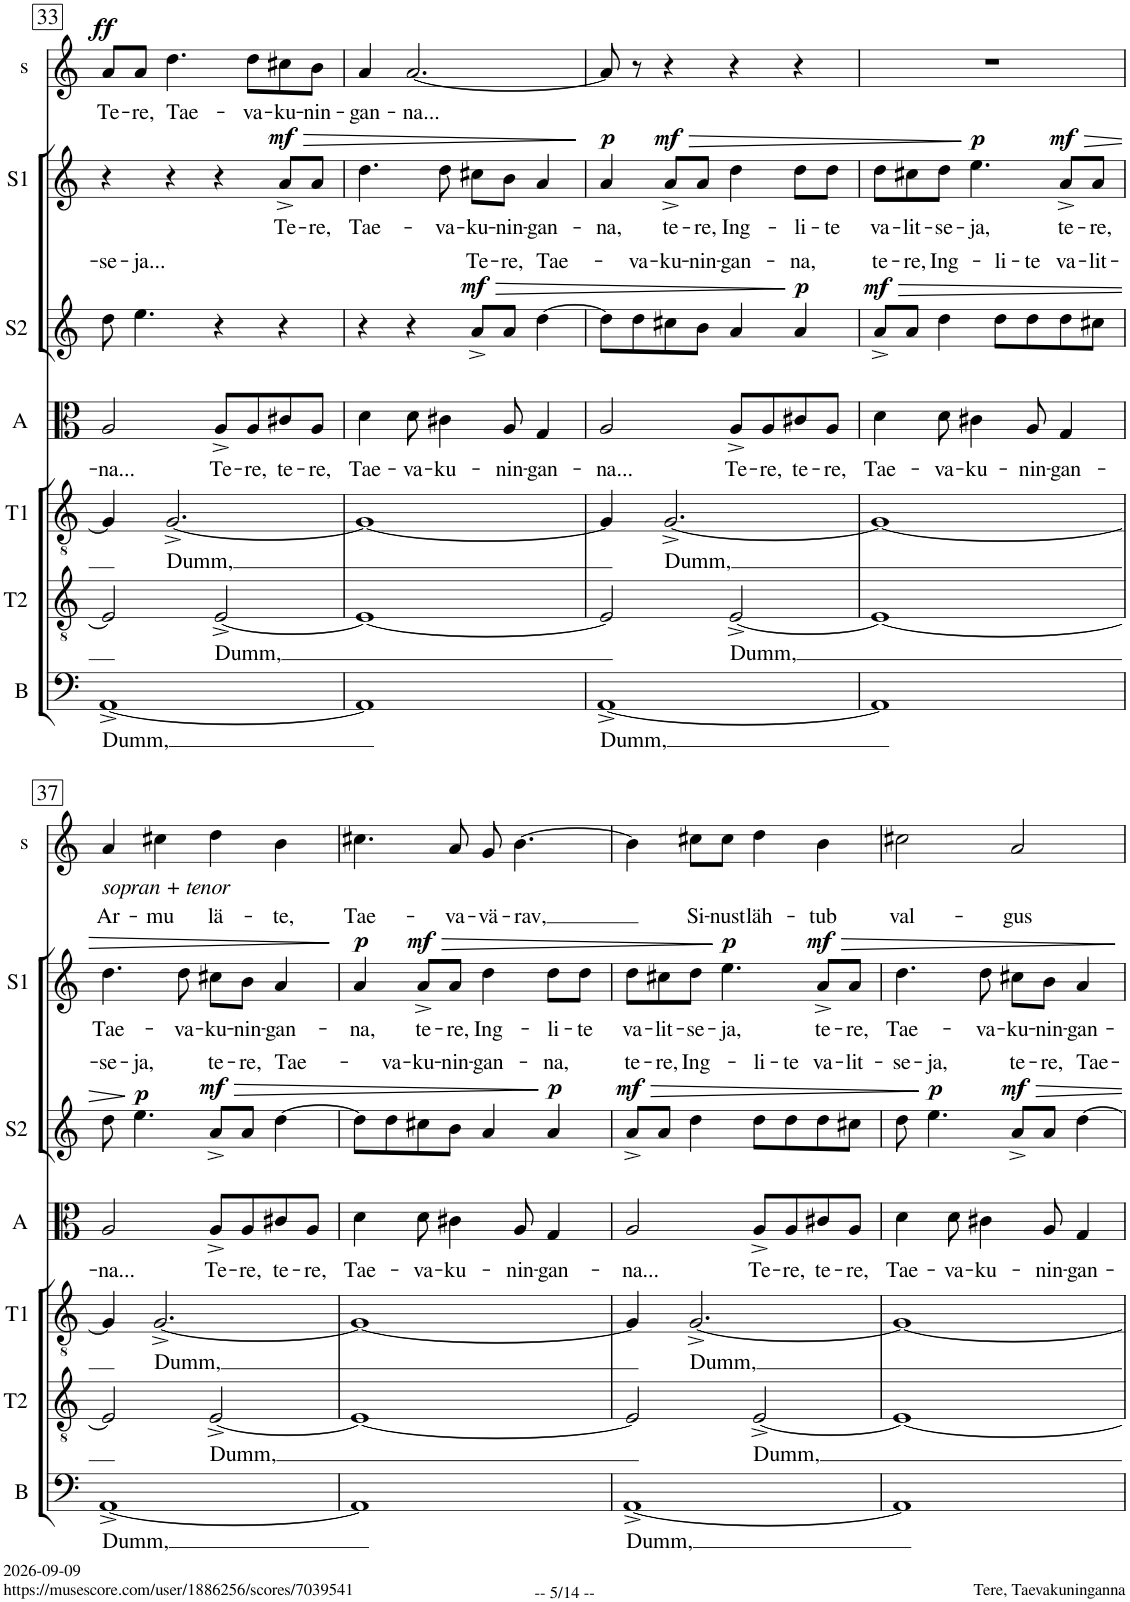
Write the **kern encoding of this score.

**kern	**text	**kern	**text	**kern	**text	**kern	**text	**kern	**text	**dynam	**kern	**text	**dynam	**kern	**text	**dynam
*part7	*part7	*part6	*part6	*part5	*part5	*part4	*part4	*part3	*part3	*part3	*part2	*part2	*part2	*part1	*part1	*part1
*staff7	*staff7	*staff6	*staff6	*staff5	*staff5	*staff4	*staff4	*staff3	*staff3	*staff3	*staff2	*staff2	*staff2	*staff1	*staff1	*staff1
*I"Bass	*	*I"Tenor II	*	*I"Tenor I	*	*I"Alto	*	*I"Soprano II	*	*	*I"Soprano I	*	*	*I"Solo	*	*
*I'B	*	*I'T2	*	*I'T1	*	*I'A	*	*I'S2	*	*	*I'S1	*	*	*I's	*	*
!!LO:PB:g=z
*clefF4	*	*clefGv2	*	*clefGv2	*	*clefC3	*	*clefG2	*	*	*clefG2	*	*	*clefG2	*	*
*	*	*	*	*	*	*Trd1c2	*	*	*	*	*	*	*	*	*	*
*k[]	*	*k[]	*	*k[]	*	*k[]	*	*k[]	*	*	*k[]	*	*	*k[]	*	*
*M4/4	*	*M4/4	*	*M4/4	*	*M4/4	*	*M4/4	*	*	*M4/4	*	*	*M4/4	*	*
=33	=33	=33	=33	=33	=33	=33	=33	=33	=33	=33	=33	=33	=33	=33	=33	=33
!	!LO:LY:b	!	!	!	!	!	!LO:LY:b	!	!LO:LY:a	!	!	!	!	!	!LO:LY:b	!LO:DY:a
[1AA^	Dumm,	2E/]	.	4G/]	.	2A/	-na...	8dd\	-se-	.	4r	.	.	8a/L	Te-	ff
!	!	!	!	!	!	!	!	!	!LO:LY:a	!	!	!	!	!	!LO:LY:b	!
.	.	.	.	.	.	.	.	4.ee\	-ja...	.	.	.	.	8a/J	-re,	.
!	!	!	!	!	!LO:LY:b	!	!	!	!	!	!	!	!	!	!LO:LY:b	!
.	.	.	.	[2.G^/	Dumm,	.	.	.	.	.	4r	.	.	4.dd\	Tae-	.
!	!	!	!LO:LY:b	!	!	!	!LO:LY:b	!	!	!	!	!	!	!	!	!
.	.	[2E^/	Dumm,	.	.	8A^/L	Te-	4r	.	.	4r	.	.	.	.	.
!	!	!	!	!	!	!	!LO:LY:b	!	!	!	!	!	!	!	!LO:LY:b	!
.	.	.	.	.	.	8A/	-re,	.	.	.	.	.	.	8dd\L	-va-	.
!	!	!	!	!	!	!	!LO:LY:b	!	!	!	!	!LO:LY:b	!LO:HP:b	!	!LO:LY:b	!
!	!	!	!	!	!	!	!	!	!	!	!	!	!LO:DY:n=1:a	!	!	!
.	.	.	.	.	.	8c#X/	te-	4r	.	.	8a^/L	Te-	> mf	8cc#X\	-ku-	.
!	!	!	!	!	!	!	!LO:LY:b	!	!	!	!	!LO:LY:b	!	!	!LO:LY:b	!
.	.	.	.	.	.	8A/J	-re,	.	.	.	8a/J	-re,	.	8b\J	-nin-	.
=34	=34	=34	=34	=34	=34	=34	=34	=34	=34	=34	=34	=34	=34	=34	=34	=34
!	!	!	!	!	!	!	!LO:LY:b	!	!	!	!	!LO:LY:b	!	!	!LO:LY:b	!
1AA]	.	1E_	.	1G_	.	4d\	Tae-	4r	.	.	4.dd\	Tae-	.	4a/	-gan-	.
!	!	!	!	!	!	!	!LO:LY:b	!	!	!	!	!	!	!	!LO:LY:b	!
.	.	.	.	.	.	8d\	-va-	4r	.	.	.	.	.	[2.a/	-na...	.
!	!	!	!	!	!	!	!LO:LY:b	!	!	!	!	!LO:LY:b	!	!	!	!
.	.	.	.	.	.	4c#X\	-ku-	.	.	.	8dd\	-va-	.	.	.	.
!	!	!	!	!	!	!	!	!	!LO:LY:a	!LO:HP:b	!	!LO:LY:b	!	!	!	!
!	!	!	!	!	!	!	!	!	!	!LO:DY:n=1:a	!	!	!	!	!	!
.	.	.	.	.	.	.	.	8a^/L	Te-	> mf	8cc#X\L	-ku-	.	.	.	.
!	!	!	!	!	!	!	!LO:LY:b	!	!LO:LY:a	!	!	!LO:LY:b	!	!	!	!
.	.	.	.	.	.	8A/	-nin-	8a/J	-re,	.	8b\J	-nin-	.	.	.	.
!	!	!	!	!	!	!	!LO:LY:b	!	!LO:LY:a	!	!	!LO:LY:b	!	!	!	!
.	.	.	.	.	.	4G/	-gan-	[4dd\	Tae-	.	4a/	-gan-	.	.	.	.
.	.	.	.	.	.	.	.	.	.	.	.	.	]	.	.	.
=35	=35	=35	=35	=35	=35	=35	=35	=35	=35	=35	=35	=35	=35	=35	=35	=35
!	!LO:LY:b	!	!	!	!	!	!LO:LY:b	!	!	!	!	!LO:LY:b	!LO:DY:a	!	!	!
[1AA^	Dumm,	2E/]	.	4G/]	.	2A/	-na...	8dd\L]	.	.	4a/	-na,	p	8a/]	.	.
!	!	!	!	!	!	!	!	!	!LO:LY:a	!	!	!	!	!	!	!
.	.	.	.	.	.	.	.	8dd\	-va-	.	.	.	.	8r	.	.
!	!	!	!	!	!LO:LY:b	!	!	!	!LO:LY:a	!	!	!LO:LY:b	!LO:HP:b	!	!	!
!	!	!	!	!	!	!	!	!	!	!	!	!	!LO:DY:n=1:a	!	!	!
.	.	.	.	[2.G^/	Dumm,	.	.	8cc#X\	-ku-	.	8a^/L	te-	> mf	4r	.	.
!	!	!	!	!	!	!	!	!	!LO:LY:a	!	!	!LO:LY:b	!	!	!	!
.	.	.	.	.	.	.	.	8b\J	-nin-	.	8a/J	-re,	.	.	.	.
!	!	!	!LO:LY:b	!	!	!	!LO:LY:b	!	!LO:LY:a	!	!	!LO:LY:b	!	!	!	!
.	.	[2E^/	Dumm,	.	.	8A^/L	Te-	4a/	-gan-	.	4dd\	Ing-	.	4r	.	.
!	!	!	!	!	!	!	!LO:LY:b	!	!	!	!	!	!	!	!	!
.	.	.	.	.	.	8A/	-re,	.	.	.	.	.	.	.	.	.
!	!	!	!	!	!	!	!LO:LY:b	!	!LO:LY:a	!LO:DY:n=1:a	!	!LO:LY:b	!	!	!	!
.	.	.	.	.	.	8c#X/	te-	4a/	-na,	] p	8dd\L	-li-	.	4r	.	.
!	!	!	!	!	!	!	!LO:LY:b	!	!	!	!	!LO:LY:b	!	!	!	!
.	.	.	.	.	.	8A/J	-re,	.	.	.	8dd\J	-te	.	.	.	.
=36	=36	=36	=36	=36	=36	=36	=36	=36	=36	=36	=36	=36	=36	=36	=36	=36
!	!	!	!	!	!	!	!LO:LY:b	!	!LO:LY:a	!LO:HP:b	!	!LO:LY:b	!	!	!	!
!	!	!	!	!	!	!	!	!	!	!LO:DY:n=1:a	!	!	!	!	!	!
1AA]	.	1E_	.	1G_	.	4d\	Tae-	8a^/L	te-	> mf	8dd\L	va-	.	1r	.	.
!	!	!	!	!	!	!	!	!	!LO:LY:a	!	!	!LO:LY:b	!	!	!	!
.	.	.	.	.	.	.	.	8a/J	-re,	.	8cc#X\	-lit-	.	.	.	.
!	!	!	!	!	!	!	!LO:LY:b	!	!LO:LY:a	!	!	!LO:LY:b	!	!	!	!
.	.	.	.	.	.	8d\	-va-	4dd\	Ing-	.	8dd\J	-se-	.	.	.	.
!	!	!	!	!	!	!	!LO:LY:b	!	!	!	!	!LO:LY:b	!LO:DY:n=1:a	!	!	!
.	.	.	.	.	.	4c#X\	-ku-	.	.	.	4.ee\	-ja,	] p	.	.	.
!	!	!	!	!	!	!	!	!	!LO:LY:a	!	!	!	!	!	!	!
.	.	.	.	.	.	.	.	8dd\L	-li-	.	.	.	.	.	.	.
!	!	!	!	!	!	!	!LO:LY:b	!	!LO:LY:a	!	!	!	!	!	!	!
.	.	.	.	.	.	8A/	-nin-	8dd\	-te	.	.	.	.	.	.	.
!	!	!	!	!	!	!	!LO:LY:b	!	!LO:LY:a	!	!	!LO:LY:b	!LO:HP:b	!	!	!
!	!	!	!	!	!	!	!	!	!	!	!	!	!LO:DY:n=2:a	!	!	!
.	.	.	.	.	.	4G/	-gan-	8dd\	va-	.	8a^/L	te-	> mf	.	.	.
!	!	!	!	!	!	!	!	!	!LO:LY:a	!	!	!LO:LY:b	!	!	!	!
.	.	.	.	.	.	.	.	8cc#X\J	-lit-	.	8a/J	-re,	.	.	.	.
!!LO:LB:g=z
=37	=37	=37	=37	=37	=37	=37	=37	=37	=37	=37	=37	=37	=37	=37	=37	=37
!	!	!	!	!	!	!	!	!	!	!	!	!	!	!LO:TX:b:i:t=sopran + tenor	!	!
!	!LO:LY:b	!	!	!	!	!	!LO:LY:b	!	!LO:LY:a	!	!	!LO:LY:b	!	!	!LO:LY:b	!
[1AA^	Dumm,	2E/]	.	4G/]	.	2A/	-na...	8dd\	-se-	.	4.dd\	Tae-	.	4a/	Ar-	.
!	!	!	!	!	!	!	!	!	!LO:LY:a	!LO:DY:n=1:a	!	!	!	!	!	!
.	.	.	.	.	.	.	.	4.ee\	-ja,	] p	.	.	.	.	.	.
!	!	!	!	!	!LO:LY:b	!	!	!	!	!	!	!	!	!	!LO:LY:b	!
.	.	.	.	[2.G^/	Dumm,	.	.	.	.	.	.	.	.	4cc#X\	-mu	.
!	!	!	!	!	!	!	!	!	!	!	!	!LO:LY:b	!	!	!	!
.	.	.	.	.	.	.	.	.	.	.	8dd\	-va-	.	.	.	.
!	!	!	!LO:LY:b	!	!	!	!LO:LY:b	!	!LO:LY:a	!LO:HP:b	!	!LO:LY:b	!	!	!LO:LY:b	!
!	!	!	!	!	!	!	!	!	!	!LO:DY:n=2:a	!	!	!	!	!	!
.	.	[2E^/	Dumm,	.	.	8A^/L	Te-	8a^/L	te-	> mf	8cc#X\L	-ku-	.	4dd\	lä-	.
!	!	!	!	!	!	!	!LO:LY:b	!	!LO:LY:a	!	!	!LO:LY:b	!	!	!	!
.	.	.	.	.	.	8A/	-re,	8a/J	-re,	.	8b\J	-nin-	.	.	.	.
!	!	!	!	!	!	!	!LO:LY:b	!	!LO:LY:a	!	!	!LO:LY:b	!	!	!LO:LY:b	!
.	.	.	.	.	.	8c#X/	te-	[4dd\	Tae-	.	4a/	-gan-	.	4b\	-te,	.
!	!	!	!	!	!	!	!LO:LY:b	!	!	!	!	!	!	!	!	!
.	.	.	.	.	.	8A/J	-re,	.	.	.	.	.	.	.	.	.
.	.	.	.	.	.	.	.	.	.	.	.	.	]	.	.	.
=38	=38	=38	=38	=38	=38	=38	=38	=38	=38	=38	=38	=38	=38	=38	=38	=38
!	!	!	!	!	!	!	!LO:LY:b	!	!	!	!	!LO:LY:b	!LO:DY:a	!	!LO:LY:b	!
1AA]	.	1E_	.	1G_	.	4d\	Tae-	8dd\L]	.	.	4a/	-na,	p	4.cc#X\	Tae-	.
!	!	!	!	!	!	!	!	!	!LO:LY:a	!	!	!	!	!	!	!
.	.	.	.	.	.	.	.	8dd\	-va-	.	.	.	.	.	.	.
!	!	!	!	!	!	!	!LO:LY:b	!	!LO:LY:a	!	!	!LO:LY:b	!LO:HP:b	!	!	!
!	!	!	!	!	!	!	!	!	!	!	!	!	!LO:DY:n=1:a	!	!	!
.	.	.	.	.	.	8d\	-va-	8cc#X\	-ku-	.	8a^/L	te-	> mf	.	.	.
!	!	!	!	!	!	!	!LO:LY:b	!	!LO:LY:a	!	!	!LO:LY:b	!	!	!LO:LY:b	!
.	.	.	.	.	.	4c#X\	-ku-	8b\J	-nin-	.	8a/J	-re,	.	8a/	-va-	.
!	!	!	!	!	!	!	!	!	!LO:LY:a	!	!	!LO:LY:b	!	!	!LO:LY:b	!
.	.	.	.	.	.	.	.	4a/	-gan-	.	4dd\	Ing-	.	8g/	-vä-	.
!	!	!	!	!	!	!	!LO:LY:b	!	!	!	!	!	!	!	!LO:LY:b	!
.	.	.	.	.	.	8A/	-nin-	.	.	.	.	.	.	[4.b\	-rav,	.
!	!	!	!	!	!	!	!LO:LY:b	!	!LO:LY:a	!LO:DY:n=1:a	!	!LO:LY:b	!	!	!	!
.	.	.	.	.	.	4G/	-gan-	4a/	-na,	] p	8dd\L	-li-	.	.	.	.
!	!	!	!	!	!	!	!	!	!	!	!	!LO:LY:b	!	!	!	!
.	.	.	.	.	.	.	.	.	.	.	8dd\J	-te	.	.	.	.
=39	=39	=39	=39	=39	=39	=39	=39	=39	=39	=39	=39	=39	=39	=39	=39	=39
!	!LO:LY:b	!	!	!	!	!	!LO:LY:b	!	!LO:LY:a	!LO:HP:b	!	!LO:LY:b	!	!	!	!
!	!	!	!	!	!	!	!	!	!	!LO:DY:n=1:a	!	!	!	!	!	!
[1AA^	Dumm,	2E/]	.	4G/]	.	2A/	-na...	8a^/L	te-	> mf	8dd\L	va-	.	4b\]	.	.
!	!	!	!	!	!	!	!	!	!LO:LY:a	!	!	!LO:LY:b	!	!	!	!
.	.	.	.	.	.	.	.	8a/J	-re,	.	8cc#X\	-lit-	.	.	.	.
!	!	!	!	!	!LO:LY:b	!	!	!	!LO:LY:a	!	!	!LO:LY:b	!	!	!LO:LY:b	!
.	.	.	.	[2.G^/	Dumm,	.	.	4dd\	Ing-	.	8dd\J	-se-	.	8cc#X\L	Si-	.
!	!	!	!	!	!	!	!	!	!	!	!	!LO:LY:b	!LO:DY:n=1:a	!	!LO:LY:b	!
.	.	.	.	.	.	.	.	.	.	.	4.ee\	-ja,	] p	8cc#\J	-nust	.
!	!	!	!LO:LY:b	!	!	!	!LO:LY:b	!	!LO:LY:a	!	!	!	!	!	!LO:LY:b	!
.	.	[2E^/	Dumm,	.	.	8A^/L	Te-	8dd\L	-li-	.	.	.	.	4dd\	läh-	.
!	!	!	!	!	!	!	!LO:LY:b	!	!LO:LY:a	!	!	!	!	!	!	!
.	.	.	.	.	.	8A/	-re,	8dd\	-te	.	.	.	.	.	.	.
!	!	!	!	!	!	!	!LO:LY:b	!	!LO:LY:a	!	!	!LO:LY:b	!LO:HP:b	!	!LO:LY:b	!
!	!	!	!	!	!	!	!	!	!	!	!	!	!LO:DY:n=2:a	!	!	!
.	.	.	.	.	.	8c#X/	te-	8dd\	va-	.	8a^/L	te-	> mf	4b\	-tub	.
!	!	!	!	!	!	!	!LO:LY:b	!	!LO:LY:a	!	!	!LO:LY:b	!	!	!	!
.	.	.	.	.	.	8A/J	-re,	8cc#X\J	-lit-	.	8a/J	-re,	.	.	.	.
=40	=40	=40	=40	=40	=40	=40	=40	=40	=40	=40	=40	=40	=40	=40	=40	=40
!	!	!	!	!	!	!	!LO:LY:b	!	!LO:LY:a	!	!	!LO:LY:b	!	!	!LO:LY:b	!
1AA]	.	1E_	.	1G_	.	4d\	Tae-	8dd\	-se-	.	4.dd\	Tae-	.	2cc#X\	val-	.
!	!	!	!	!	!	!	!	!	!LO:LY:a	!LO:DY:n=1:a	!	!	!	!	!	!
.	.	.	.	.	.	.	.	4.ee\	-ja,	] p	.	.	.	.	.	.
!	!	!	!	!	!	!	!LO:LY:b	!	!	!	!	!	!	!	!	!
.	.	.	.	.	.	8d\	-va-	.	.	.	.	.	.	.	.	.
!	!	!	!	!	!	!	!LO:LY:b	!	!	!	!	!LO:LY:b	!	!	!	!
.	.	.	.	.	.	4c#X\	-ku-	.	.	.	8dd\	-va-	.	.	.	.
!	!	!	!	!	!	!	!	!	!LO:LY:a	!LO:DY:n=2:a	!	!LO:LY:b	!	!	!LO:LY:b	!
.	.	.	.	.	.	.	.	8a^/L	te-	mf	8cc#X\L	-ku-	.	2a/	-gus	.
!	!	!	!	!	!	!	!LO:LY:b	!	!LO:LY:a	!	!	!LO:LY:b	!	!	!	!
.	.	.	.	.	.	8A/	-nin-	8a/J	-re,	.	8b\J	-nin-	.	.	.	.
!	!	!	!	!	!	!	!LO:LY:b	!	!LO:LY:a	!	!	!LO:LY:b	!	!	!	!
.	.	.	.	.	.	4G/	-gan-	[4dd\	Tae-	.	4a/	-gan-	.	.	.	.
.	.	.	.	.	.	.	.	.	.	.	.	.	]	.	.	.
=	=	=	=	=	=	=	=	=	=	=	=	=	=	=	=	=
*-	*-	*-	*-	*-	*-	*-	*-	*-	*-	*-	*-	*-	*-	*-	*-	*-
